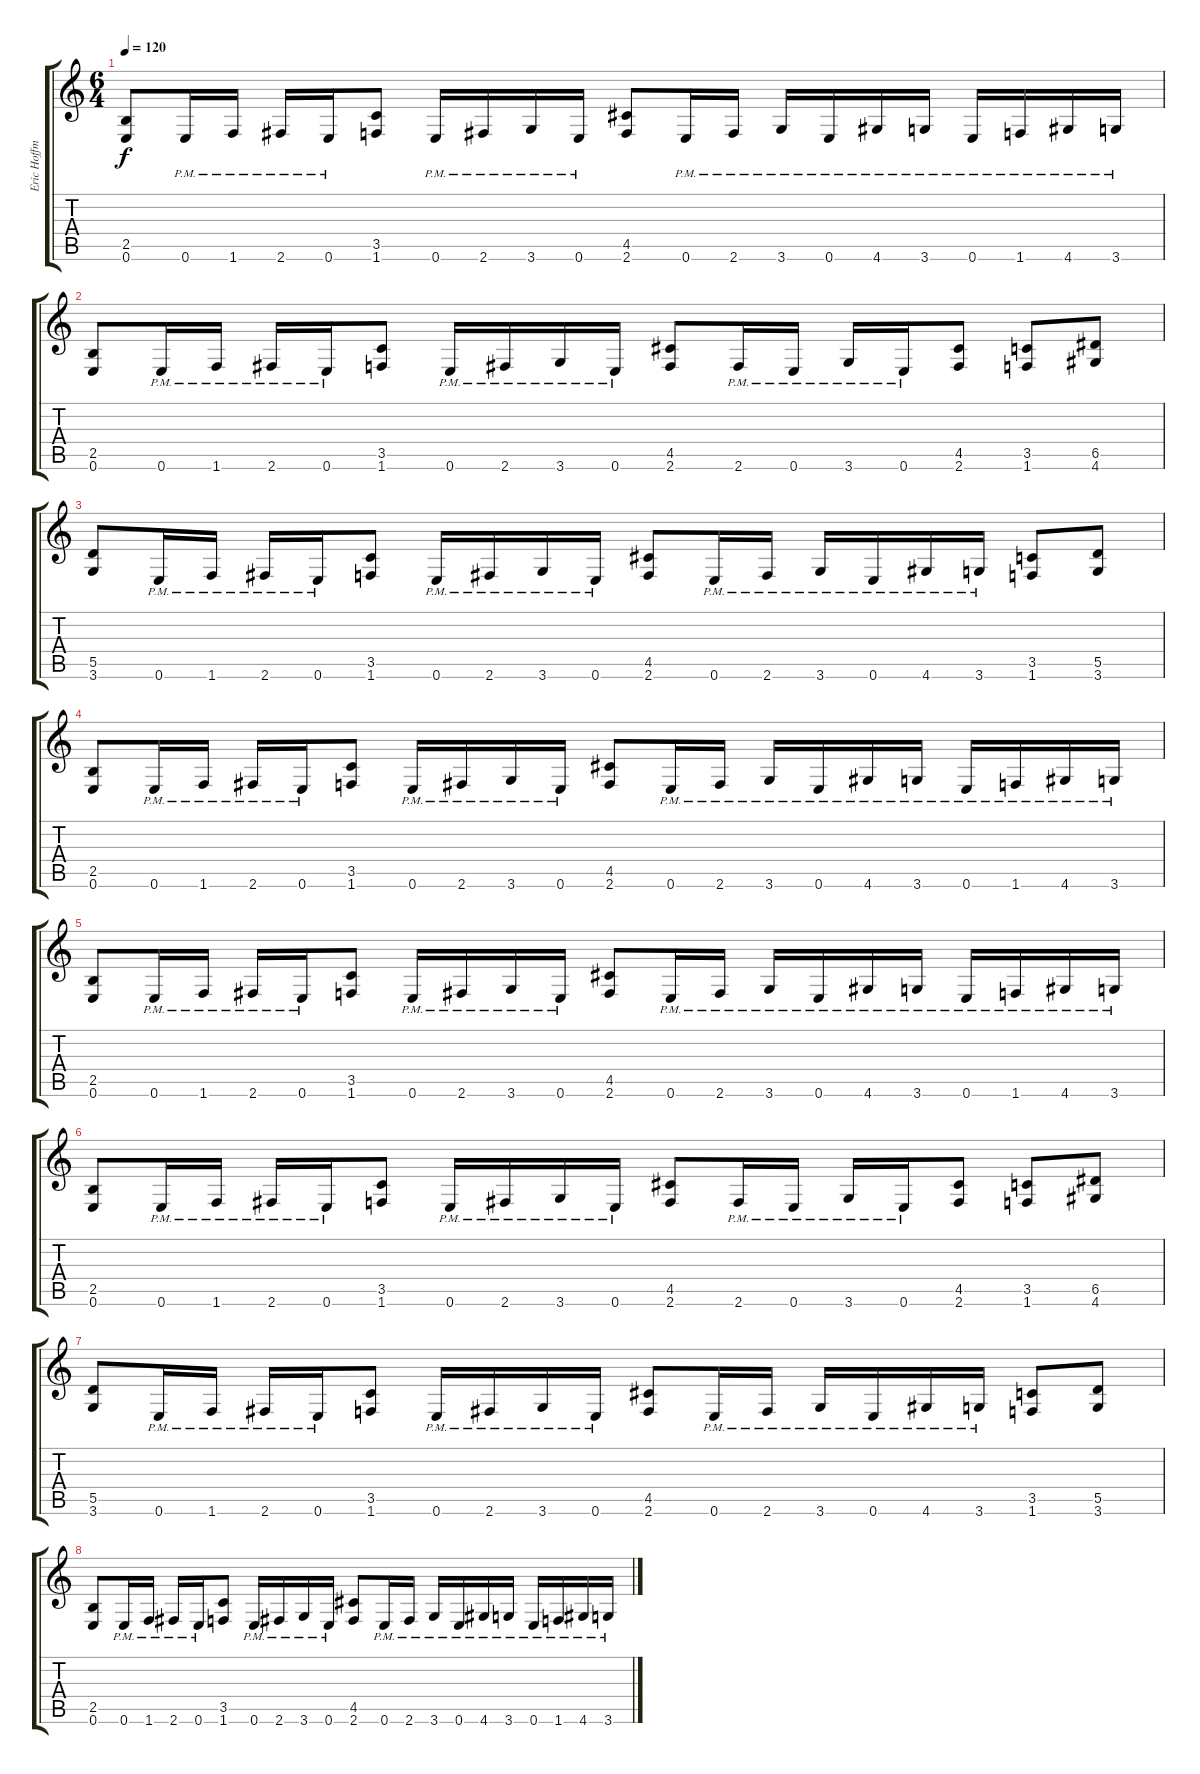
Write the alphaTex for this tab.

\track ("Eric Hoffman" "Eric Hoffm") {instrument distortionguitar}
\staff {score tabs}
\tuning (E4 B3 G3 D3 A2 E2) {hide}
\ts (6 4)
\tempo 120
\clef g2
\ks c
(2.5 0.6).8{dy f} 0.6{pm}.16 1.6{pm}.16 2.6{pm}.16 0.6{pm}.16 (3.5 1.6).8 0.6{pm}.16 2.6{pm}.16 3.6{pm}.16 0.6{pm}.16 (4.5 2.6).8 0.6{pm}.16 2.6{pm}.16 3.6{pm}.16 0.6{pm}.16 4.6{pm}.16 3.6{pm}.16 0.6{pm}.16 1.6{pm}.16 4.6{pm}.16 3.6{pm}.16 |
(2.5 0.6).8 0.6{pm}.16 1.6{pm}.16 2.6{pm}.16 0.6{pm}.16 (3.5 1.6).8 0.6{pm}.16 2.6{pm}.16 3.6{pm}.16 0.6{pm}.16 (4.5 2.6).8 2.6{pm}.16 0.6{pm}.16 3.6{pm}.16 0.6{pm}.16 (4.5 2.6).8 (3.5 1.6).8 (6.5 4.6).8 |
(5.5 3.6).8 0.6{pm}.16 1.6{pm}.16 2.6{pm}.16 0.6{pm}.16 (3.5 1.6).8 0.6{pm}.16 2.6{pm}.16 3.6{pm}.16 0.6{pm}.16 (4.5 2.6).8 0.6{pm}.16 2.6{pm}.16 3.6{pm}.16 0.6{pm}.16 4.6{pm}.16 3.6{pm}.16 (3.5 1.6).8 (5.5 3.6).8 |
(2.5 0.6).8 0.6{pm}.16 1.6{pm}.16 2.6{pm}.16 0.6{pm}.16 (3.5 1.6).8 0.6{pm}.16 2.6{pm}.16 3.6{pm}.16 0.6{pm}.16 (4.5 2.6).8 0.6{pm}.16 2.6{pm}.16 3.6{pm}.16 0.6{pm}.16 4.6{pm}.16 3.6{pm}.16 0.6{pm}.16 1.6{pm}.16 4.6{pm}.16 3.6{pm}.16 |
(2.5 0.6).8 0.6{pm}.16 1.6{pm}.16 2.6{pm}.16 0.6{pm}.16 (3.5 1.6).8 0.6{pm}.16 2.6{pm}.16 3.6{pm}.16 0.6{pm}.16 (4.5 2.6).8 0.6{pm}.16 2.6{pm}.16 3.6{pm}.16 0.6{pm}.16 4.6{pm}.16 3.6{pm}.16 0.6{pm}.16 1.6{pm}.16 4.6{pm}.16 3.6{pm}.16 |
(2.5 0.6).8 0.6{pm}.16 1.6{pm}.16 2.6{pm}.16 0.6{pm}.16 (3.5 1.6).8 0.6{pm}.16 2.6{pm}.16 3.6{pm}.16 0.6{pm}.16 (4.5 2.6).8 2.6{pm}.16 0.6{pm}.16 3.6{pm}.16 0.6{pm}.16 (4.5 2.6).8 (3.5 1.6).8 (6.5 4.6).8 |
(5.5 3.6).8 0.6{pm}.16 1.6{pm}.16 2.6{pm}.16 0.6{pm}.16 (3.5 1.6).8 0.6{pm}.16 2.6{pm}.16 3.6{pm}.16 0.6{pm}.16 (4.5 2.6).8 0.6{pm}.16 2.6{pm}.16 3.6{pm}.16 0.6{pm}.16 4.6{pm}.16 3.6{pm}.16 (3.5 1.6).8 (5.5 3.6).8 |
(2.5 0.6).8 0.6{pm}.16 1.6{pm}.16 2.6{pm}.16 0.6{pm}.16 (3.5 1.6).8 0.6{pm}.16 2.6{pm}.16 3.6{pm}.16 0.6{pm}.16 (4.5 2.6).8 0.6{pm}.16 2.6{pm}.16 3.6{pm}.16 0.6{pm}.16 4.6{pm}.16 3.6{pm}.16 0.6{pm}.16 1.6{pm}.16 4.6{pm}.16 3.6{pm}.16
